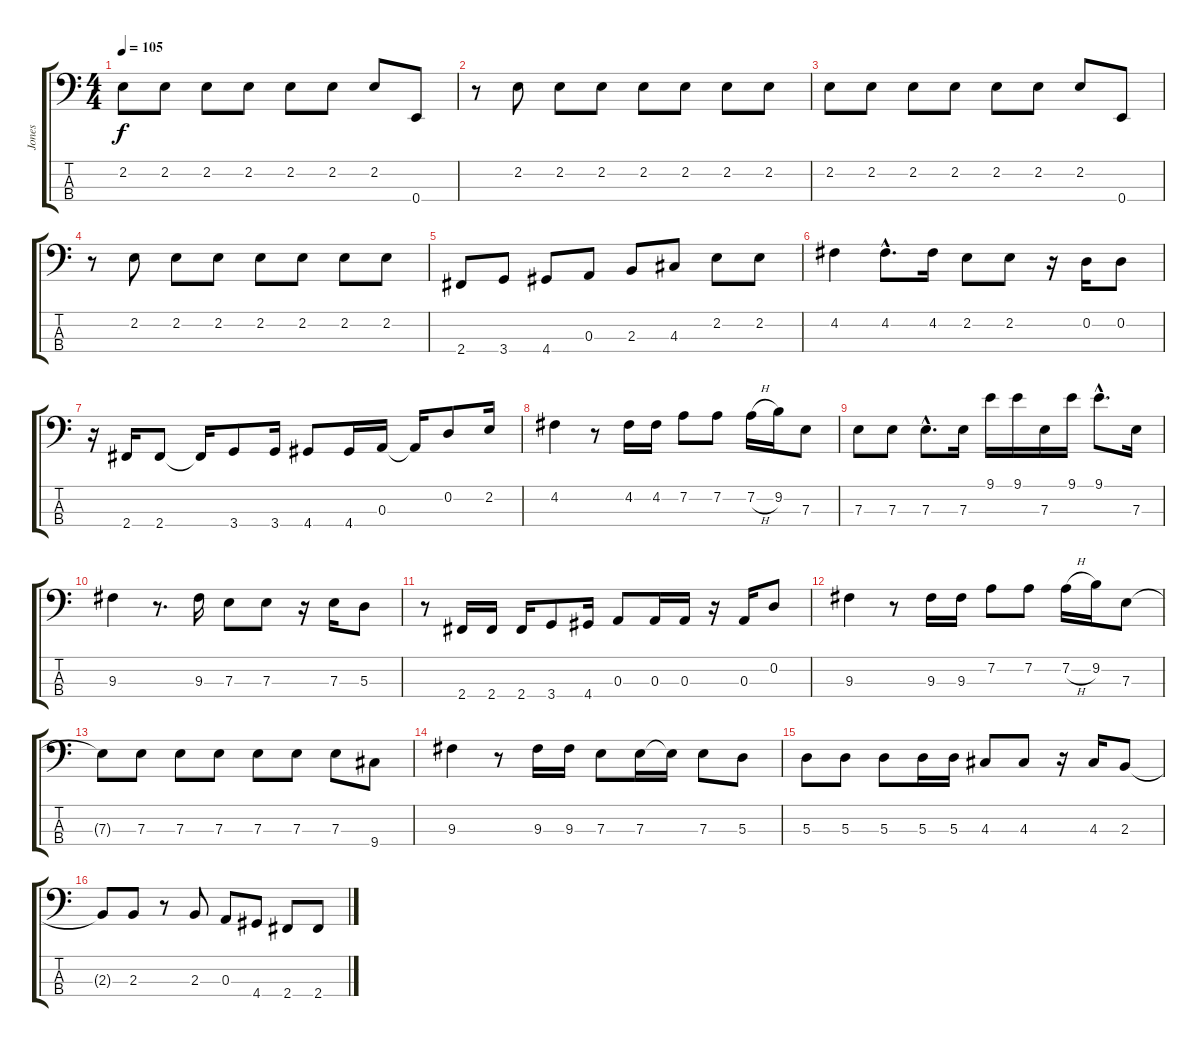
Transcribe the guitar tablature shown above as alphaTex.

\track ("Jones" "Jones") {instrument electricbassfinger}
\staff {score tabs}
\tuning (G2 D2 A1 E1) {hide}
\ts (4 4)
\tempo 105
\clef f4
\ks c
2.2.8{dy f} 2.2.8 2.2.8 2.2.8 2.2.8 2.2.8 2.2.8 0.4.8 |
r.8 2.2.8 2.2.8 2.2.8 2.2.8 2.2.8 2.2.8 2.2.8 |
2.2.8 2.2.8 2.2.8 2.2.8 2.2.8 2.2.8 2.2.8 0.4.8 |
r.8 2.2.8 2.2.8 2.2.8 2.2.8 2.2.8 2.2.8 2.2.8 |
2.4.8 3.4.8 4.4.8 0.3.8 2.3.8 4.3.8 2.2.8 2.2.8 |
4.2.4 4.2{hac}.8{d} 4.2.16 2.2.8 2.2.8 r.16 0.2.16 0.2.8 |
r.16 2.4.16 2.4.8 2.4{t}.16 3.4.8 3.4.16 4.4.8 4.4.16 0.3.16 0.3{t}.16 0.2.8 2.2.16 |
4.2.4 r.8 4.2.16 4.2.16 7.2.8 7.2.8 7.2{h}.16 9.2.16 7.3.8 |
7.3.8 7.3.8 7.3{hac}.8{d} 7.3.16 9.1.16 9.1.16 7.3.16 9.1.16 9.1{hac}.8{d} 7.3.16 |
9.3.4 r.8{d} 9.3.16 7.3.8 7.3.8 r.16 7.3.16 5.3.8 |
r.8 2.4.16 2.4.16 2.4.16 3.4.8 4.4.16 0.3.8 0.3.16 0.3.16 r.16 0.3.16 0.2.8 |
9.3.4 r.8 9.3.16 9.3.16 7.2.8 7.2.8 7.2{h}.16 9.2.16 7.3.8 |
7.3{t}.8 7.3.8 7.3.8 7.3.8 7.3.8 7.3.8 7.3.8 9.4.8 |
9.3.4 r.8 9.3.16 9.3.16 7.3.8 7.3.16 7.3{t}.16 7.3.8 5.3.8 |
5.3.8 5.3.8 5.3.8 5.3.16 5.3.16 4.3.8 4.3.8 r.16 4.3.16 2.3.8 |
2.3{t}.8 2.3.8 r.8 2.3.8 0.3.8 4.4.8 2.4.8 2.4.8
